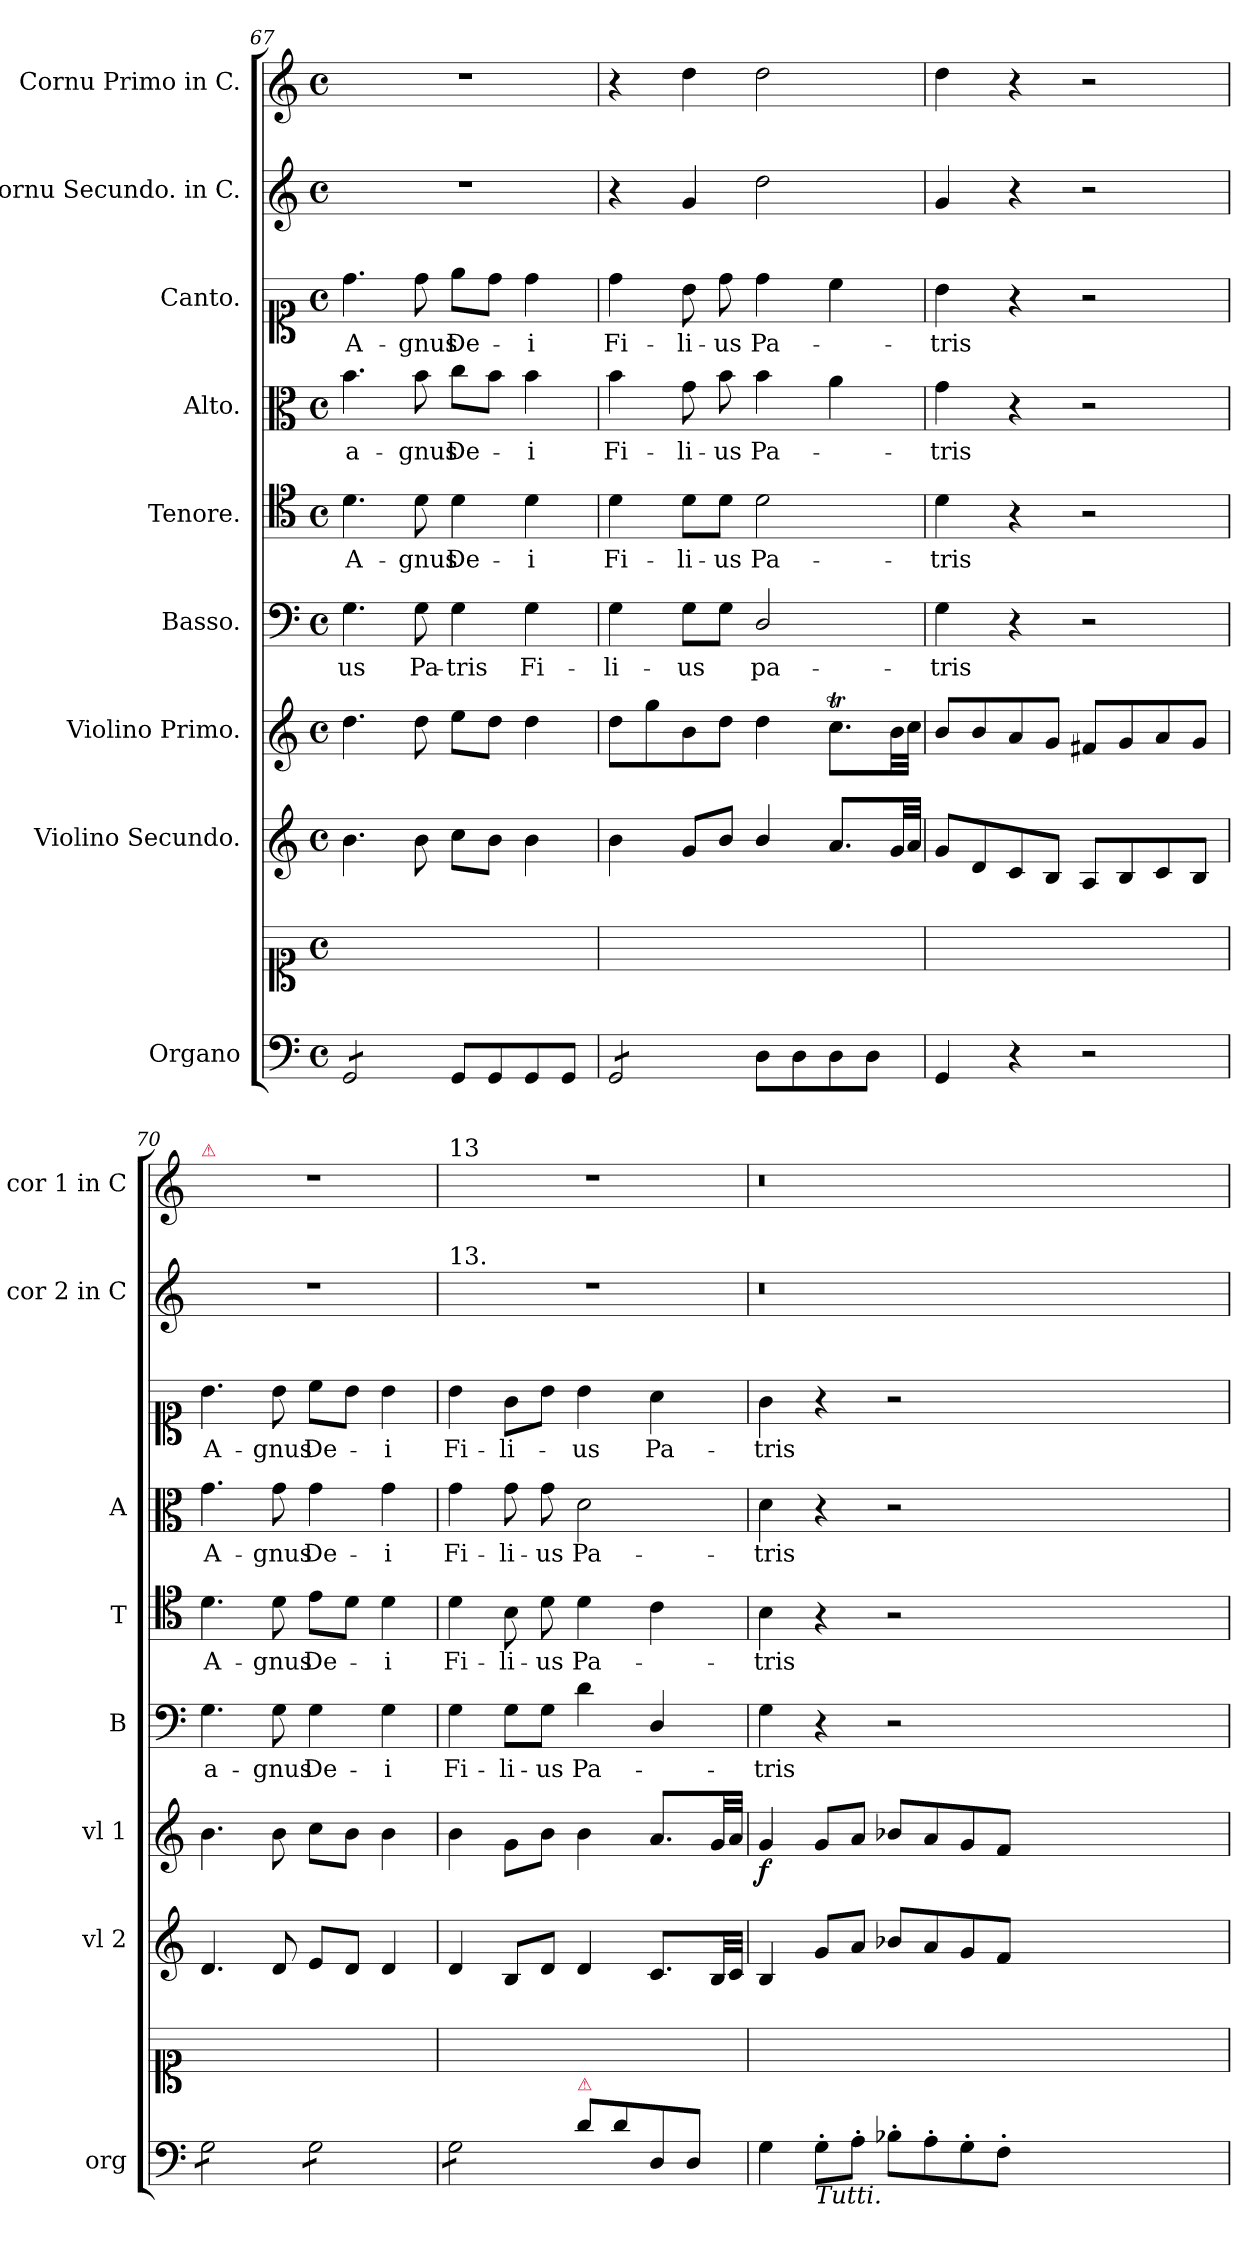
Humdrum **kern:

**kern	**kern	**kern	**kern	**dynam	**kern	**text	**kern	**text	**kern	**text	**kern	**text	**kern	**kern
*part9	*part9	*part8	*part7	*part7	*part6	*part6	*part5	*part5	*part4	*part4	*part3	*part3	*part2	*part1
*staff10	*staff9	*staff8	*staff7	*staff7	*staff6	*staff6	*staff5	*staff5	*staff4	*staff4	*staff3	*staff3	*staff2	*staff1
*I"Organo	*	*I"Violino Secundo.	*I"Violino Primo.	*	*I"Basso.	*	*I"Tenore.	*	*I"Alto.	*	*I"Canto.	*	*I"Cornu Secundo. in C.	*I"Cornu Primo in C.
*I'org	*	*I'vl 2	*I'vl 1	*	*I'B	*	*I'T	*	*I'A	*	*	*	*I'cor 2 in C	*I'cor 1 in C
*clefF4	*clefC1	*clefG2	*clefG2	*	*clefF4	*	*clefC4	*	*clefC3	*	*clefC1	*	*clefG2	*clefG2
*k[]	*k[]	*k[]	*k[]	*	*k[]	*	*k[]	*	*k[]	*	*k[]	*	*k[]	*k[]
*M4/4	*M4/4	*M4/4	*M4/4	*	*M4/4	*	*M4/4	*	*M4/4	*	*M4/4	*	*M4/4	*M4/4
*met(c)	*met(c)	*met(c)	*met(c)	*	*met(c)	*	*met(c)	*	*met(c)	*	*met(c)	*	*met(c)	*met(c)
=67	=67	=67	=67	=67	=67	=67	=67	=67	=67	=67	=67	=67	=67	=67
*tremolo	*	*	*	*	*	*	*	*	*	*	*	*	*	*
8GG/L	1ryy	4.b\	4.dd\	.	4.G\	-us	4.d\	A-	4.b\	a-	4.dd\	A-	1r	1r
8GG/	.	.	.	.	.	.	.	.	.	.	.	.	.	.
8GG/	.	.	.	.	.	.	.	.	.	.	.	.	.	.
8GG/J	.	8b\	8dd\	.	8G\	Pa-	8d\	-gnus	8b\	-gnus	8dd\	-gnus	.	.
*Xtremolo	*	*	*	*	*	*	*	*	*	*	*	*	*	*
8GG/L	.	8cc\L	8ee\L	.	4G\	-tris	4d\	De-	8cc\L	De-	8ee\L	De-	.	.
8GG/	.	8b\J	8dd\J	.	.	.	.	.	8b\J	.	8dd\J	.	.	.
8GG/	.	4b\	4dd\	.	4G\	Fi-	4d\	-i	4b\	-i	4dd\	-i	.	.
8GG/J	.	.	.	.	.	.	.	.	.	.	.	.	.	.
=68	=68	=68	=68	=68	=68	=68	=68	=68	=68	=68	=68	=68	=68	=68
*tremolo	*	*	*	*	*	*	*	*	*	*	*	*	*	*
8GG/L	1ryy	4b\	8dd\L	.	4G\	-li-	4d\	Fi-	4b\	Fi-	4dd\	Fi-	4r	4r
8GG/	.	.	8gg\	.	.	.	.	.	.	.	.	.	.	.
8GG/	.	8g/L	8b\	.	8G\L	-us	8d\L	-li-	8g\	-li-	8b\	-li-	4g/	4dd\
8GG/J	.	8b/J	8dd\J	.	8G\J	.	8d\J	-us	8b\	-us	8dd\	-us	.	.
*Xtremolo	*	*	*	*	*	*	*	*	*	*	*	*	*	*
8D\L	.	4b/	4dd\	.	2D/	pa-	2d\	Pa-	4b\	Pa-	4dd\	Pa-	2dd\	2dd\
8D\	.	.	.	.	.	.	.	.	.	.	.	.	.	.
8D\	.	8.a/L	8.ccT\L	.	.	.	.	.	4a\	.	4cc\	.	.	.
8D\J	.	.	.	.	.	.	.	.	.	.	.	.	.	.
.	.	32g/LL	32b\LL	.	.	.	.	.	.	.	.	.	.	.
.	.	32a/JJJ	32cc\JJJ	.	.	.	.	.	.	.	.	.	.	.
=69	=69	=69	=69	=69	=69	=69	=69	=69	=69	=69	=69	=69	=69	=69
4GG/	1ryy	8g/L	8b/L	.	4G\	-tris	4d\	-tris	4g\	-tris	4b\	-tris	4g/	4dd\
.	.	8d/	8b/	.	.	.	.	.	.	.	.	.	.	.
4r	.	8c/	8a/	.	4r	.	4r	.	4r	.	4r	.	4r	4r
.	.	8B/J	8g/J	.	.	.	.	.	.	.	.	.	.	.
2r	.	8A/L	8f#X/L	.	2r	.	2r	.	2r	.	2r	.	2r	2r
.	.	8B/	8g/	.	.	.	.	.	.	.	.	.	.	.
.	.	8c/	8a/	.	.	.	.	.	.	.	.	.	.	.
.	.	8B/J	8g/J	.	.	.	.	.	.	.	.	.	.	.
=70	=70	=70	=70	=70	=70	=70	=70	=70	=70	=70	=70	=70	=70	=70
!	!	!	!	!	!	!	!	!	!	!	!	!	!	!LO:TX:a:color=crimson:t=⚠
*tremolo	*	*	*	*	*	*	*	*	*	*	*	*	*	*
8G\L	1ryy	4.d/	4.b\	.	4.G\	a-	4.d\	A-	4.g\	A-	4.b\	A-	1r	1r
8G\	.	.	.	.	.	.	.	.	.	.	.	.	.	.
8G\	.	.	.	.	.	.	.	.	.	.	.	.	.	.
8G\J	.	8d/	8b\	.	8G\	-gnus	8d\	-gnus	8g\	-gnus	8b\	-gnus	.	.
8G\L	.	8e/L	8cc\L	.	4G\	De-	8e\L	De-	4g\	De-	8cc\L	De-	.	.
8G\	.	8d/J	8b\J	.	.	.	8d\J	.	.	.	8b\J	.	.	.
8G\	.	4d/	4b\	.	4G\	-i	4d\	-i	4g\	-i	4b\	-i	.	.
8G\J	.	.	.	.	.	.	.	.	.	.	.	.	.	.
=71	=71	=71	=71	=71	=71	=71	=71	=71	=71	=71	=71	=71	=71	=71
!	!	!	!	!	!	!	!	!	!	!	!	!	!	!LO:TX:a:t=13
!	!	!	!	!	!	!	!	!	!	!	!	!	!LO:TX:a:t=13.	!
8G\L	1ryy	4d/	4b\	.	4G\	Fi-	4d\	Fi-	4g\	Fi-	4b\	Fi-	1r	1r
8G\	.	.	.	.	.	.	.	.	.	.	.	.	.	.
8G\	.	8B/L	8g\L	.	8G\L	-li-	8B\	-li-	8g\	-li-	8g\L	-li-	.	.
8G\J	.	8d/J	8b\J	.	8G\J	-us	8d\	-us	8g\	-us	8b\J	.	.	.
*Xtremolo	*	*	*	*	*	*	*	*	*	*	*	*	*	*
!LO:TX:a:color=crimson:t=⚠	!	!	!	!	!	!	!	!	!	!	!	!	!	!
8d\L	.	4d/	4b\	.	4d\	Pa-	4d\	Pa-	2d\	Pa-	4b\	-us	.	.
8d\	.	.	.	.	.	.	.	.	.	.	.	.	.	.
8D/	.	8.c/L	8.a/L	.	4D/	.	4c\	.	.	.	4a\	Pa-	.	.
8D/J	.	.	.	.	.	.	.	.	.	.	.	.	.	.
.	.	32B/LL	32g/LL	.	.	.	.	.	.	.	.	.	.	.
.	.	32c/JJJ	32a/JJJ	.	.	.	.	.	.	.	.	.	.	.
=72	=72	=72	=72	=72	=72	=72	=72	=72	=72	=72	=72	=72	=72	=72
!	!	!	!	!LO:DY:b	!	!	!	!	!	!	!	!	!	!
4G\	1ryy	4B/	4g/	f	4G\	-tris	4B\	-tris	4d\	-tris	4g\	-tris	0.r	0.r
!LO:TX:b:i:t=Tutti.	!	!	!	!	!	!	!	!	!	!	!	!	!	!
8G'>\L	.	8g/L	8g/L	.	4r	.	4r	.	4r	.	4r	.	.	.
8A'>\J	.	8a/J	8a/J	.	.	.	.	.	.	.	.	.	.	.
8B-X'>\L	.	8b-X/L	8b-X/L	.	2r	.	2r	.	2r	.	2r	.	.	.
8A'>\	.	8a/	8a/	.	.	.	.	.	.	.	.	.	.	.
8G'>\	.	8g/	8g/	.	.	.	.	.	.	.	.	.	.	.
8F'>\J	.	8f/J	8f/J	.	.	.	.	.	.	.	.	.	.	.
0ryy	0ryy	0ryy	0ryy	.	0ryy	.	0ryy	.	0ryy	.	0ryy	.	.	.
=	=	=	=	=	=	=	=	=	=	=	=	=	=	=
*-	*-	*-	*-	*-	*-	*-	*-	*-	*-	*-	*-	*-	*-	*-
